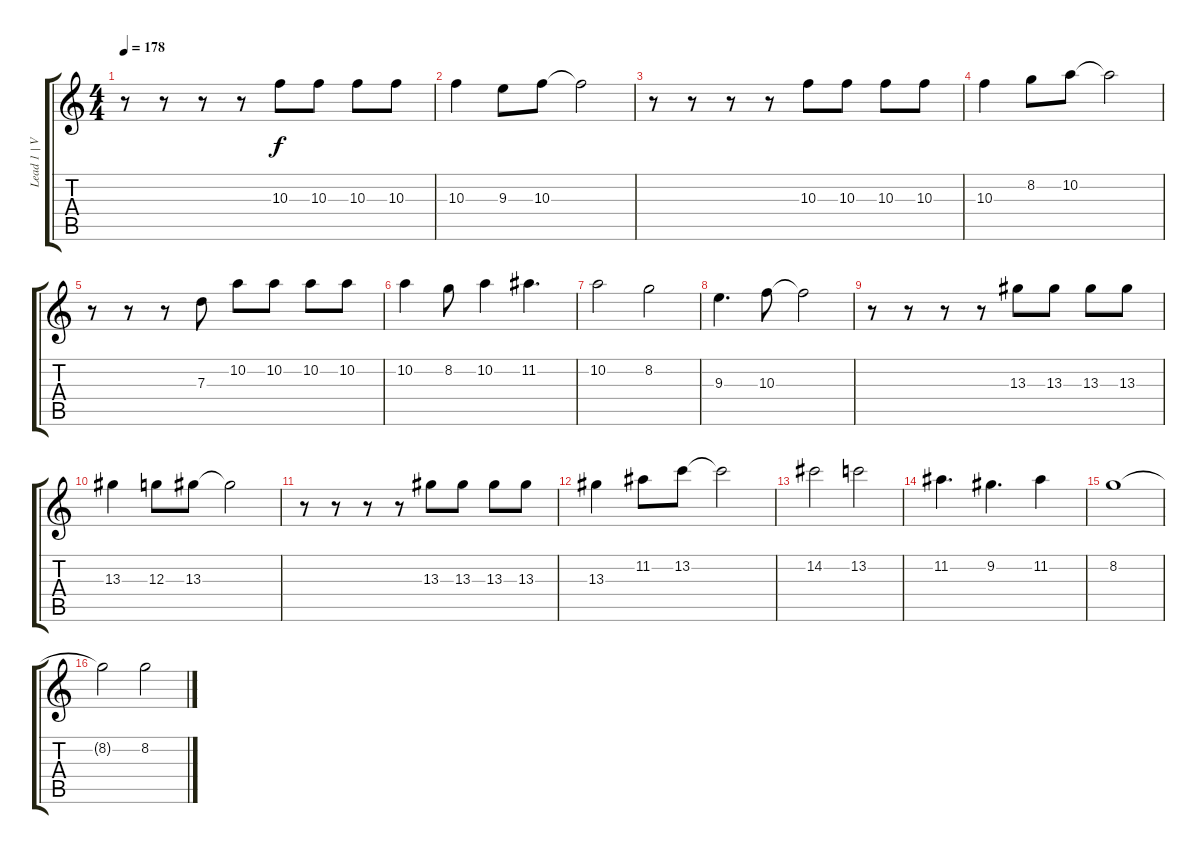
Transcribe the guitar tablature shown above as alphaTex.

\track ("Lead 1 | Voice" "Lead 1 | V") {instrument distortionguitar}
\staff {score tabs}
\tuning (E4 B3 G3 D3 A2 E2) {hide}
\ts (4 4)
\section ("" "")
\tempo 178
\clef g2
\ks c
r.8{dy f} r.8 r.8 r.8 10.3.8 10.3.8 10.3.8 10.3.8 |
10.3.4 9.3.8 10.3.8 10.3{t}.2 |
r.8 r.8 r.8 r.8 10.3.8 10.3.8 10.3.8 10.3.8 |
10.3.4 8.2.8 10.2.8 10.2{t}.2 |
r.8 r.8 r.8 7.3.8 10.2.8 10.2.8 10.2.8 10.2.8 |
10.2.4 8.2.8 10.2.4 11.2.4{d} |
10.2.2 8.2.2 |
9.3.4{d} 10.3.8 10.3{t}.2 |
r.8 r.8 r.8 r.8 13.3.8 13.3.8 13.3.8 13.3.8 |
13.3.4 12.3.8 13.3.8 13.3{t}.2 |
r.8 r.8 r.8 r.8 13.3.8 13.3.8 13.3.8 13.3.8 |
13.3.4 11.2.8 13.2.8 13.2{t}.2 |
14.2.2 13.2.2 |
11.2.4{d} 9.2.4{d} 11.2.4 |
8.2.1 |
8.2{t}.2 8.2.2
